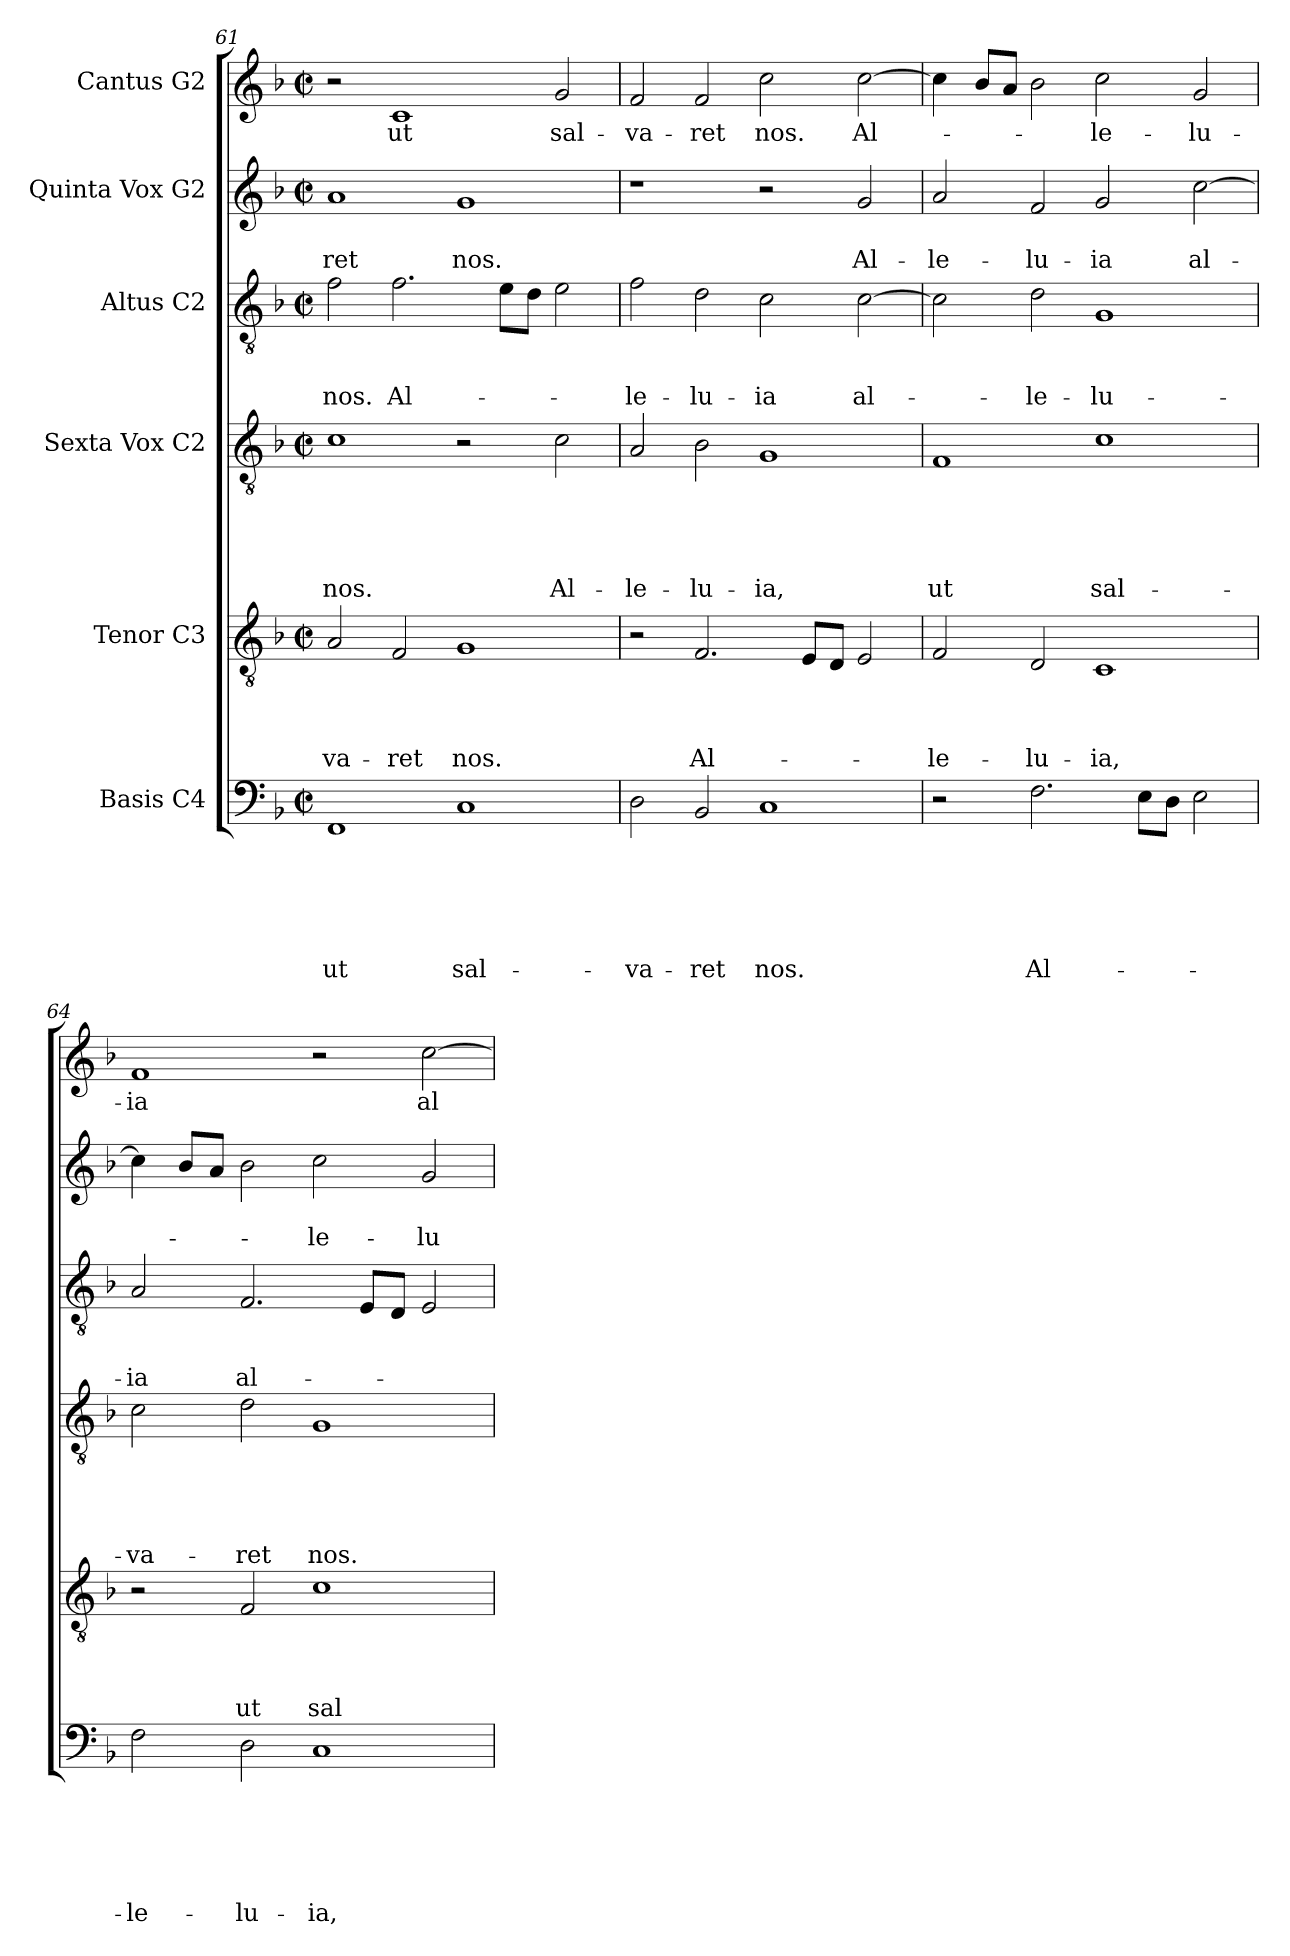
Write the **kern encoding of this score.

**kern	**text	**text	**text	**text	**text	**text	**kern	**text	**text	**text	**text	**kern	**text	**text	**text	**text	**text	**kern	**text	**text	**text	**kern	**text	**text	**kern	**text
*part6	*part6	*part6	*part6	*part6	*part6	*part6	*part5	*part5	*part5	*part5	*part5	*part4	*part4	*part4	*part4	*part4	*part4	*part3	*part3	*part3	*part3	*part2	*part2	*part2	*part1	*part1
*staff6	*staff6	*staff6	*staff6	*staff6	*staff6	*staff6	*staff5	*staff5	*staff5	*staff5	*staff5	*staff4	*staff4	*staff4	*staff4	*staff4	*staff4	*staff3	*staff3	*staff3	*staff3	*staff2	*staff2	*staff2	*staff1	*staff1
*I"Basis C4	*	*	*	*	*	*	*I"Tenor C3	*	*	*	*	*I"Sexta Vox C2	*	*	*	*	*	*I"Altus C2	*	*	*	*I"Quinta Vox G2	*	*	*I"Cantus G2	*
*clefF4	*	*	*	*	*	*	*clefGv2	*	*	*	*	*clefGv2	*	*	*	*	*	*clefGv2	*	*	*	*clefG2	*	*	*clefG2	*
*k[b-]	*	*	*	*	*	*	*k[b-]	*	*	*	*	*k[b-]	*	*	*	*	*	*k[b-]	*	*	*	*k[b-]	*	*	*k[b-]	*
*F:	*	*	*	*	*	*	*F:	*	*	*	*	*F:	*	*	*	*	*	*F:	*	*	*	*F:	*	*	*F:	*
*M2/2	*	*	*	*	*	*	*M2/2	*	*	*	*	*M2/2	*	*	*	*	*	*M2/2	*	*	*	*M2/2	*	*	*M2/2	*
*met(c|)	*	*	*	*	*	*	*met(c|)	*	*	*	*	*met(c|)	*	*	*	*	*	*met(c|)	*	*	*	*met(c|)	*	*	*met(c|)	*
=61	=61	=61	=61	=61	=61	=61	=61	=61	=61	=61	=61	=61	=61	=61	=61	=61	=61	=61	=61	=61	=61	=61	=61	=61	=61	=61
!	!	!	!	!	!	!LO:LY:b	!	!	!	!	!LO:LY:b	!	!	!	!	!	!LO:LY:b	!	!	!	!LO:LY:b	!	!	!LO:LY:b	!	!
1FF	.	.	.	.	.	ut	2A/	.	.	.	-va-	1c	.	.	.	.	nos.	2f\	.	.	nos.	1a	.	-ret	2r	.
!	!	!	!	!	!	!	!	!	!	!	!LO:LY:b	!	!	!	!	!	!	!	!	!	!LO:LY:b	!	!	!	!	!LO:LY:b
.	.	.	.	.	.	.	2F/	.	.	.	-ret	.	.	.	.	.	.	2.f\	.	.	Al-	.	.	.	1c	ut
!	!	!	!	!	!	!LO:LY:b	!	!	!	!	!LO:LY:b	!	!	!	!	!	!	!	!	!	!	!	!	!LO:LY:b	!	!
1C	.	.	.	.	.	sal-	1G	.	.	.	nos.	2r	.	.	.	.	.	.	.	.	.	1g	.	nos.	.	.
.	.	.	.	.	.	.	.	.	.	.	.	.	.	.	.	.	.	8e\L	.	.	.	.	.	.	.	.
.	.	.	.	.	.	.	.	.	.	.	.	.	.	.	.	.	.	8d\J	.	.	.	.	.	.	.	.
!	!	!	!	!	!	!	!	!	!	!	!	!	!	!	!	!	!LO:LY:b	!	!	!	!	!	!	!	!	!LO:LY:b
.	.	.	.	.	.	.	.	.	.	.	.	2c\	.	.	.	.	Al-	2e\	.	.	.	.	.	.	2g/	sal-
=62	=62	=62	=62	=62	=62	=62	=62	=62	=62	=62	=62	=62	=62	=62	=62	=62	=62	=62	=62	=62	=62	=62	=62	=62	=62	=62
!	!	!	!	!	!	!LO:LY:b	!	!	!	!	!	!	!	!	!	!	!LO:LY:b	!	!	!	!LO:LY:b	!	!	!	!	!LO:LY:b
2D\	.	.	.	.	.	-va-	2r	.	.	.	.	2A/	.	.	.	.	-le-	2f\	.	.	-le-	1r	.	.	2f/	-va-
!	!	!	!	!	!	!LO:LY:b	!	!	!	!	!LO:LY:b	!	!	!	!	!	!LO:LY:b	!	!	!	!LO:LY:b	!	!	!	!	!LO:LY:b
2BB-/	.	.	.	.	.	-ret	2.F/	.	.	.	Al-	2B-\	.	.	.	.	-lu-	2d\	.	.	-lu-	.	.	.	2f/	-ret
!	!	!	!	!	!	!LO:LY:b	!	!	!	!	!	!	!	!	!	!	!LO:LY:b	!	!	!	!LO:LY:b	!	!	!	!	!LO:LY:b
1C	.	.	.	.	.	nos.	.	.	.	.	.	1G	.	.	.	.	-ia,	2c\	.	.	-ia	2r	.	.	2cc\	nos.
.	.	.	.	.	.	.	8E/L	.	.	.	.	.	.	.	.	.	.	.	.	.	.	.	.	.	.	.
.	.	.	.	.	.	.	8D/J	.	.	.	.	.	.	.	.	.	.	.	.	.	.	.	.	.	.	.
!	!	!	!	!	!	!	!	!	!	!	!	!	!	!	!	!	!	!	!	!	!LO:LY:b	!	!	!LO:LY:b	!	!LO:LY:b
.	.	.	.	.	.	.	2E/	.	.	.	.	.	.	.	.	.	.	[2c\	.	.	al-	2g/	.	Al-	[2cc\	Al-
=63	=63	=63	=63	=63	=63	=63	=63	=63	=63	=63	=63	=63	=63	=63	=63	=63	=63	=63	=63	=63	=63	=63	=63	=63	=63	=63
!	!	!	!	!	!	!	!	!	!	!	!LO:LY:b	!	!	!	!	!	!LO:LY:b	!	!	!	!	!	!	!LO:LY:b	!	!
2r	.	.	.	.	.	.	2F/	.	.	.	-le-	1F	.	.	.	.	ut	2c\]	.	.	.	2a/	.	-le-	4cc\]	.
.	.	.	.	.	.	.	.	.	.	.	.	.	.	.	.	.	.	.	.	.	.	.	.	.	8b-/L	.
.	.	.	.	.	.	.	.	.	.	.	.	.	.	.	.	.	.	.	.	.	.	.	.	.	8a/J	.
!	!	!	!	!	!	!LO:LY:b	!	!	!	!	!LO:LY:b	!	!	!	!	!	!	!	!	!	!LO:LY:b	!	!	!LO:LY:b	!	!
2.F\	.	.	.	.	.	Al-	2D/	.	.	.	-lu-	.	.	.	.	.	.	2d\	.	.	-le-	2f/	.	-lu-	2b-\	.
!	!	!	!	!	!	!	!	!	!	!	!LO:LY:b	!	!	!	!	!	!LO:LY:b	!	!	!	!LO:LY:b	!	!	!LO:LY:b	!	!LO:LY:b
.	.	.	.	.	.	.	1C	.	.	.	-ia,	1c	.	.	.	.	sal-	1G	.	.	-lu-	2g/	.	-ia	2cc\	-le-
8E\L	.	.	.	.	.	.	.	.	.	.	.	.	.	.	.	.	.	.	.	.	.	.	.	.	.	.
8D\J	.	.	.	.	.	.	.	.	.	.	.	.	.	.	.	.	.	.	.	.	.	.	.	.	.	.
!	!	!	!	!	!	!	!	!	!	!	!	!	!	!	!	!	!	!	!	!	!	!	!	!LO:LY:b	!	!LO:LY:b
2E\	.	.	.	.	.	.	.	.	.	.	.	.	.	.	.	.	.	.	.	.	.	[2cc\	.	al-	2g/	-lu-
=64	=64	=64	=64	=64	=64	=64	=64	=64	=64	=64	=64	=64	=64	=64	=64	=64	=64	=64	=64	=64	=64	=64	=64	=64	=64	=64
!	!	!	!	!	!	!LO:LY:b	!	!	!	!	!	!	!	!	!	!	!LO:LY:b	!	!	!	!LO:LY:b	!	!	!	!	!LO:LY:b
2F\	.	.	.	.	.	-le-	2r	.	.	.	.	2c\	.	.	.	.	-va-	2A/	.	.	-ia	4cc\]	.	.	1f	-ia
.	.	.	.	.	.	.	.	.	.	.	.	.	.	.	.	.	.	.	.	.	.	8b-/L	.	.	.	.
.	.	.	.	.	.	.	.	.	.	.	.	.	.	.	.	.	.	.	.	.	.	8a/J	.	.	.	.
!	!	!	!	!	!	!LO:LY:b	!	!	!	!	!LO:LY:b	!	!	!	!	!	!LO:LY:b	!	!	!	!LO:LY:b	!	!	!	!	!
2D\	.	.	.	.	.	-lu-	2F/	.	.	.	ut	2d\	.	.	.	.	-ret	2.F/	.	.	al-	2b-\	.	.	.	.
!	!	!	!	!	!	!LO:LY:b	!	!	!	!	!LO:LY:b	!	!	!	!	!	!LO:LY:b	!	!	!	!	!	!	!LO:LY:b	!	!
1C	.	.	.	.	.	-ia,	1c	.	.	.	sal-	1G	.	.	.	.	nos.	.	.	.	.	2cc\	.	-le-	2r	.
.	.	.	.	.	.	.	.	.	.	.	.	.	.	.	.	.	.	8E/L	.	.	.	.	.	.	.	.
.	.	.	.	.	.	.	.	.	.	.	.	.	.	.	.	.	.	8D/J	.	.	.	.	.	.	.	.
!	!	!	!	!	!	!	!	!	!	!	!	!	!	!	!	!	!	!	!	!	!	!	!	!LO:LY:b	!	!LO:LY:b
.	.	.	.	.	.	.	.	.	.	.	.	.	.	.	.	.	.	2E/	.	.	.	2g/	.	-lu-	[2cc\	al-
=	=	=	=	=	=	=	=	=	=	=	=	=	=	=	=	=	=	=	=	=	=	=	=	=	=	=
*-	*-	*-	*-	*-	*-	*-	*-	*-	*-	*-	*-	*-	*-	*-	*-	*-	*-	*-	*-	*-	*-	*-	*-	*-	*-	*-
